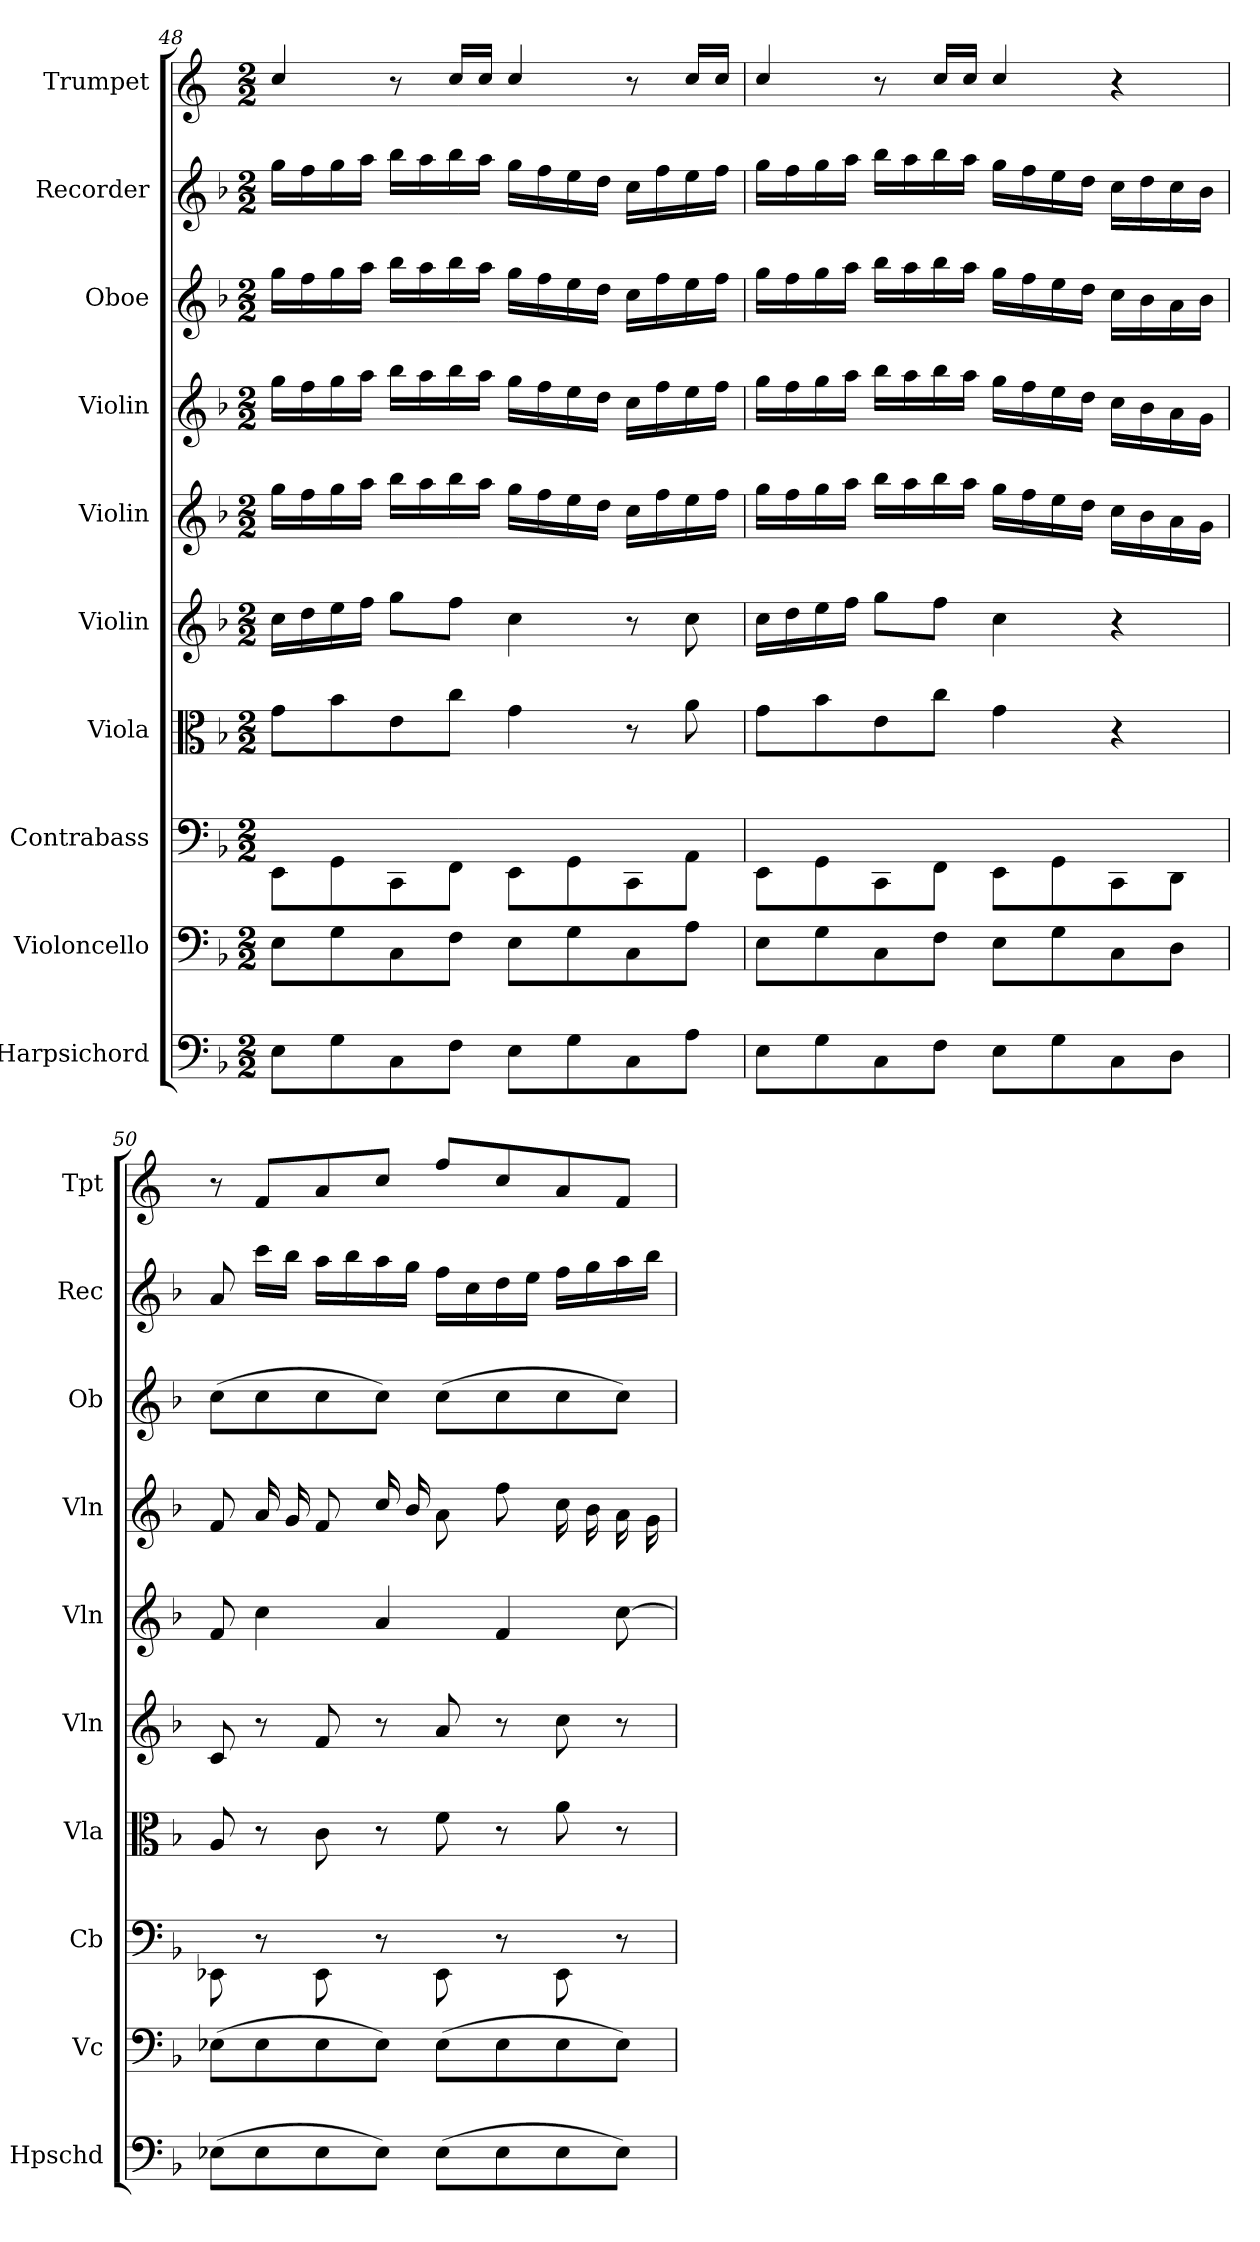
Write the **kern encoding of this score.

**kern	**kern	**kern	**kern	**kern	**kern	**kern	**kern	**kern	**kern
*part10	*part9	*part8	*part7	*part6	*part5	*part4	*part3	*part2	*part1
*staff10	*staff9	*staff8	*staff7	*staff6	*staff5	*staff4	*staff3	*staff2	*staff1
*I"Harpsichord	*I"Violoncello	*I"Contrabass	*I"Viola	*I"Violin	*I"Violin	*I"Violin	*I"Oboe	*I"Recorder	*I"Trumpet
*I'Hpschd	*I'Vc	*I'Cb	*I'Vla	*I'Vln	*I'Vln	*I'Vln	*I'Ob	*I'Rec	*I'Tpt
*clefF4	*clefF4	*clefF4	*clefC3	*clefG2	*clefG2	*clefG2	*clefG2	*clefG2	*clefG2
*	*	*ITrd7c12	*	*	*	*	*	*	*ITrd1c2
*k[b-]	*k[b-]	*k[b-]	*k[b-]	*k[b-]	*k[b-]	*k[b-]	*k[b-]	*k[b-]	*k[b-e-]
*F:	*F:	*F:	*F:	*F:	*F:	*F:	*F:	*F:	*B-:
*M2/2	*M2/2	*M2/2	*M2/2	*M2/2	*M2/2	*M2/2	*M2/2	*M2/2	*M2/2
=48	=48	=48	=48	=48	=48	=48	=48	=48	=48
8E\L	8E\L	8EEE\L	8g\L	16cc\LL	16gg\LL	16gg\LL	16gg\LL	16gg\LL	4b-/
.	.	.	.	16dd\	16ff\	16ff\	16ff\	16ff\	.
8G\	8G\	8GGG\	8b-\	16ee\	16gg\	16gg\	16gg\	16gg\	.
.	.	.	.	16ff\JJ	16aa\JJ	16aa\JJ	16aa\JJ	16aa\JJ	.
8C\	8C\	8CCC\	8e\	8gg\L	16bb-\LL	16bb-\LL	16bb-\LL	16bb-\LL	8r
.	.	.	.	.	16aa\	16aa\	16aa\	16aa\	.
8F\J	8F\J	8FFF\J	8cc\J	8ff\J	16bb-\	16bb-\	16bb-\	16bb-\	16b-/LL
.	.	.	.	.	16aa\JJ	16aa\JJ	16aa\JJ	16aa\JJ	16b-/JJ
8E\L	8E\L	8EEE\L	4g\	4cc\	16gg\LL	16gg\LL	16gg\LL	16gg\LL	4b-/
.	.	.	.	.	16ff\	16ff\	16ff\	16ff\	.
8G\	8G\	8GGG\	.	.	16ee\	16ee\	16ee\	16ee\	.
.	.	.	.	.	16dd\JJ	16dd\JJ	16dd\JJ	16dd\JJ	.
8C\	8C\	8CCC\	8r	8r	16cc\LL	16cc\LL	16cc\LL	16cc\LL	8r
.	.	.	.	.	16ff\	16ff\	16ff\	16ff\	.
8A\J	8A\J	8AAA\J	8a\	8cc\	16ee\	16ee\	16ee\	16ee\	16b-/LL
.	.	.	.	.	16ff\JJ	16ff\JJ	16ff\JJ	16ff\JJ	16b-/JJ
=49	=49	=49	=49	=49	=49	=49	=49	=49	=49
8E\L	8E\L	8EEE\L	8g\L	16cc\LL	16gg\LL	16gg\LL	16gg\LL	16gg\LL	4b-/
.	.	.	.	16dd\	16ff\	16ff\	16ff\	16ff\	.
8G\	8G\	8GGG\	8b-\	16ee\	16gg\	16gg\	16gg\	16gg\	.
.	.	.	.	16ff\JJ	16aa\JJ	16aa\JJ	16aa\JJ	16aa\JJ	.
8C\	8C\	8CCC\	8e\	8gg\L	16bb-\LL	16bb-\LL	16bb-\LL	16bb-\LL	8r
.	.	.	.	.	16aa\	16aa\	16aa\	16aa\	.
8F\J	8F\J	8FFF\J	8cc\J	8ff\J	16bb-\	16bb-\	16bb-\	16bb-\	16b-/LL
.	.	.	.	.	16aa\JJ	16aa\JJ	16aa\JJ	16aa\JJ	16b-/JJ
8E\L	8E\L	8EEE\L	4g\	4cc\	16gg\LL	16gg\LL	16gg\LL	16gg\LL	4b-/
.	.	.	.	.	16ff\	16ff\	16ff\	16ff\	.
8G\	8G\	8GGG\	.	.	16ee\	16ee\	16ee\	16ee\	.
.	.	.	.	.	16dd\JJ	16dd\JJ	16dd\JJ	16dd\JJ	.
8C\	8C\	8CCC\	4r	4r	16cc\LL	16cc\LL	16cc\LL	16cc\LL	4r
.	.	.	.	.	16b-\	16b-\	16b-\	16dd\	.
8D\J	8D\J	8DDD\J	.	.	16a\	16a\	16a\	16cc\	.
.	.	.	.	.	16g\JJ	16g\JJ	16b-\JJ	16b-\JJ	.
=50	=50	=50	=50	=50	=50	=50	=50	=50	=50
(8E-X\L	(8E-X\L	8EEE-X\	8A/	8c/	8f/	8f/	(8cc\L	8a/	8r
8E-\	8E-\	8r	8r	8r	4cc\	16a/	8cc\	16ccc\LL	8e-/L
.	.	.	.	.	.	16g/	.	16bb-\JJ	.
8E-\	8E-\	8EEE-\	8c\	8f/	.	8f/	8cc\	16aa\LL	8g/
.	.	.	.	.	.	.	.	16bb-\	.
8E-\J)	8E-\J)	8r	8r	8r	4a/	16cc/	8cc\J)	16aa\	8b-/J
.	.	.	.	.	.	16b-/	.	16gg\JJ	.
(8E-\L	(8E-\L	8EEE-\	8f\	8a/	.	8a\	(8cc\L	16ff\LL	8ee-/L
.	.	.	.	.	.	.	.	16cc\	.
8E-\	8E-\	8r	8r	8r	4f/	8ff\	8cc\	16dd\	8b-/
.	.	.	.	.	.	.	.	16ee\JJ	.
8E-\	8E-\	8EEE-\	8a\	8cc\	.	16cc\	8cc\	16ff\LL	8g/
.	.	.	.	.	.	16b-\	.	16gg\	.
8E-\J)	8E-\J)	8r	8r	8r	[8cc\	16a\	8cc\J)	16aa\	8e-/J
.	.	.	.	.	.	16g\	.	16bb-\JJ	.
=	=	=	=	=	=	=	=	=	=
*-	*-	*-	*-	*-	*-	*-	*-	*-	*-
